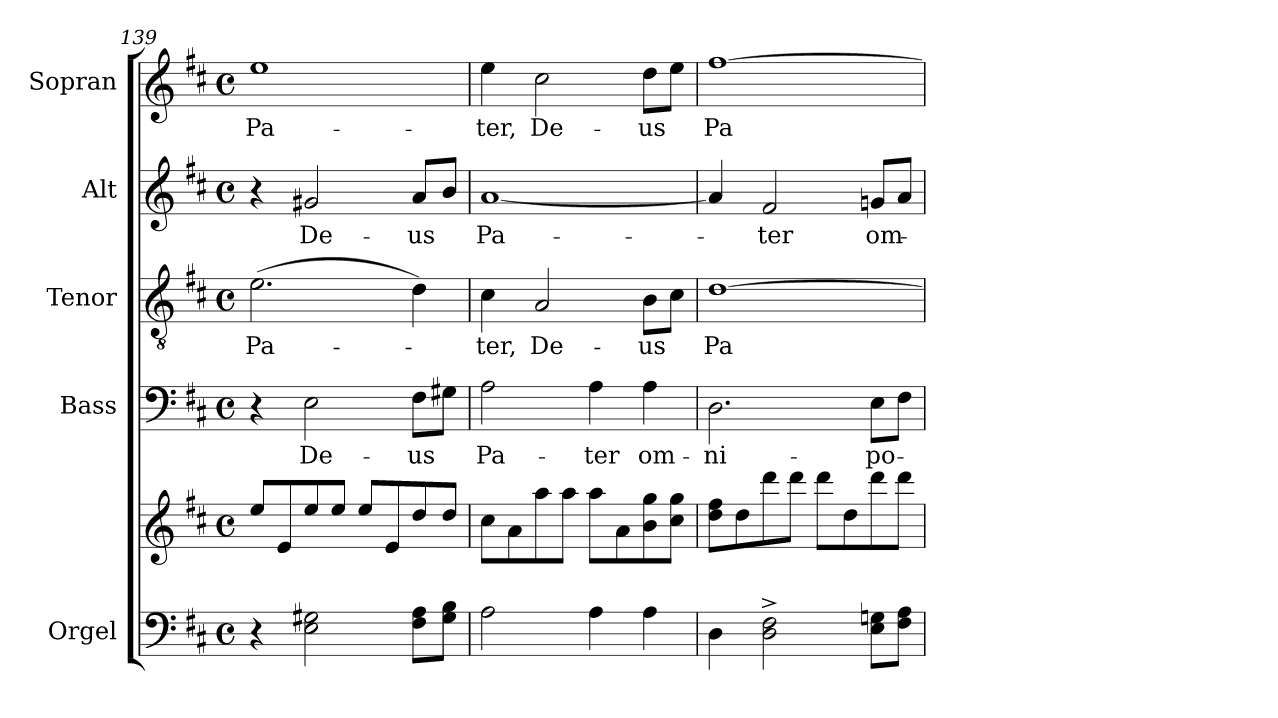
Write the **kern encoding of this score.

**kern	**kern	**kern	**text	**kern	**text	**kern	**text	**kern	**text
*part5	*part5	*part4	*part4	*part3	*part3	*part2	*part2	*part1	*part1
*staff6	*staff5	*staff4	*staff4	*staff3	*staff3	*staff2	*staff2	*staff1	*staff1
*I"Orgel	*	*I"Bass	*	*I"Tenor	*	*I"Alt	*	*I"Sopran	*
*I'Org.	*	*I'B	*	*I'T	*	*I'A	*	*I'S	*
!!LO:PB:g=z
*clefF4	*clefG2	*clefF4	*	*clefGv2	*	*clefG2	*	*clefG2	*
*k[f#c#]	*k[f#c#]	*k[f#c#]	*	*k[f#c#]	*	*k[f#c#]	*	*k[f#c#]	*
*D:	*D:	*D:	*	*D:	*	*D:	*	*D:	*
*M4/4	*M4/4	*M4/4	*	*M4/4	*	*M4/4	*	*M4/4	*
*met(c)	*met(c)	*met(c)	*	*met(c)	*	*met(c)	*	*met(c)	*
=139	=139	=139	=139	=139	=139	=139	=139	=139	=139
!	!	!	!	!	!LO:LY:b	!	!	!	!LO:LY:b
4r	8ee/L	4r	.	(>2.e\	Pa-	4r	.	1ee	Pa-
.	8e/	.	.	.	.	.	.	.	.
!	!	!	!LO:LY:b	!	!	!	!LO:LY:b	!	!
2E\ 2G#X\	8ee/	2E\	De-	.	.	2g#X/	De-	.	.
.	8ee/J	.	.	.	.	.	.	.	.
.	8ee/L	.	.	.	.	.	.	.	.
.	8e/	.	.	.	.	.	.	.	.
!	!	!	!LO:LY:b	!	!	!	!LO:LY:b	!	!
8F#\ 8A\L	8dd/	8F#\L	-us	4d\)	.	8a/L	-us	.	.
8G#\ 8B\J	8dd/J	8G#X\J	.	.	.	8b/J	.	.	.
=140	=140	=140	=140	=140	=140	=140	=140	=140	=140
!	!	!	!LO:LY:b	!	!LO:LY:b	!	!LO:LY:b	!	!LO:LY:b
2A\	8cc#\L	2A\	Pa-	4c#\	-ter,	[1a	Pa-	4ee\	-ter,
.	8a\	.	.	.	.	.	.	.	.
!	!	!	!	!	!LO:LY:b	!	!	!	!LO:LY:b
.	8aa\	.	.	2A/	De-	.	.	2cc#\	De-
.	8aa\J	.	.	.	.	.	.	.	.
!	!	!	!LO:LY:b	!	!	!	!	!	!
4A\	8aa\L	4A\	-ter	.	.	.	.	.	.
.	8a\	.	.	.	.	.	.	.	.
!	!	!	!LO:LY:b	!	!LO:LY:b	!	!	!	!LO:LY:b
4A\	8b\ 8gg\	4A\	om-	8B\L	-us	.	.	8dd\L	-us
.	8cc#\ 8gg\J	.	.	8c#\J	.	.	.	8ee\J	.
=141	=141	=141	=141	=141	=141	=141	=141	=141	=141
!	!	!	!LO:LY:b	!	!LO:LY:b	!	!	!	!LO:LY:b
4D\	8dd\ 8ff#\L	2.D\	-ni-	[1d	Pa-	4a/]	.	[1ff#	Pa-
.	8dd\	.	.	.	.	.	.	.	.
!	!	!	!	!	!	!	!LO:LY:b	!	!
2D\^> 2F#\^>	8ddd\	.	.	.	.	2f#/	-ter	.	.
.	8ddd\J	.	.	.	.	.	.	.	.
.	8ddd\L	.	.	.	.	.	.	.	.
.	8dd\	.	.	.	.	.	.	.	.
!	!	!	!LO:LY:b	!	!	!	!LO:LY:b	!	!
8E\ 8Gn\L	8ddd\	8E\L	-po-	.	.	8gn/L	om-	.	.
8F#\ 8A\J	8ddd\J	8F#\J	.	.	.	8a/J	.	.	.
=	=	=	=	=	=	=	=	=	=
*-	*-	*-	*-	*-	*-	*-	*-	*-	*-
